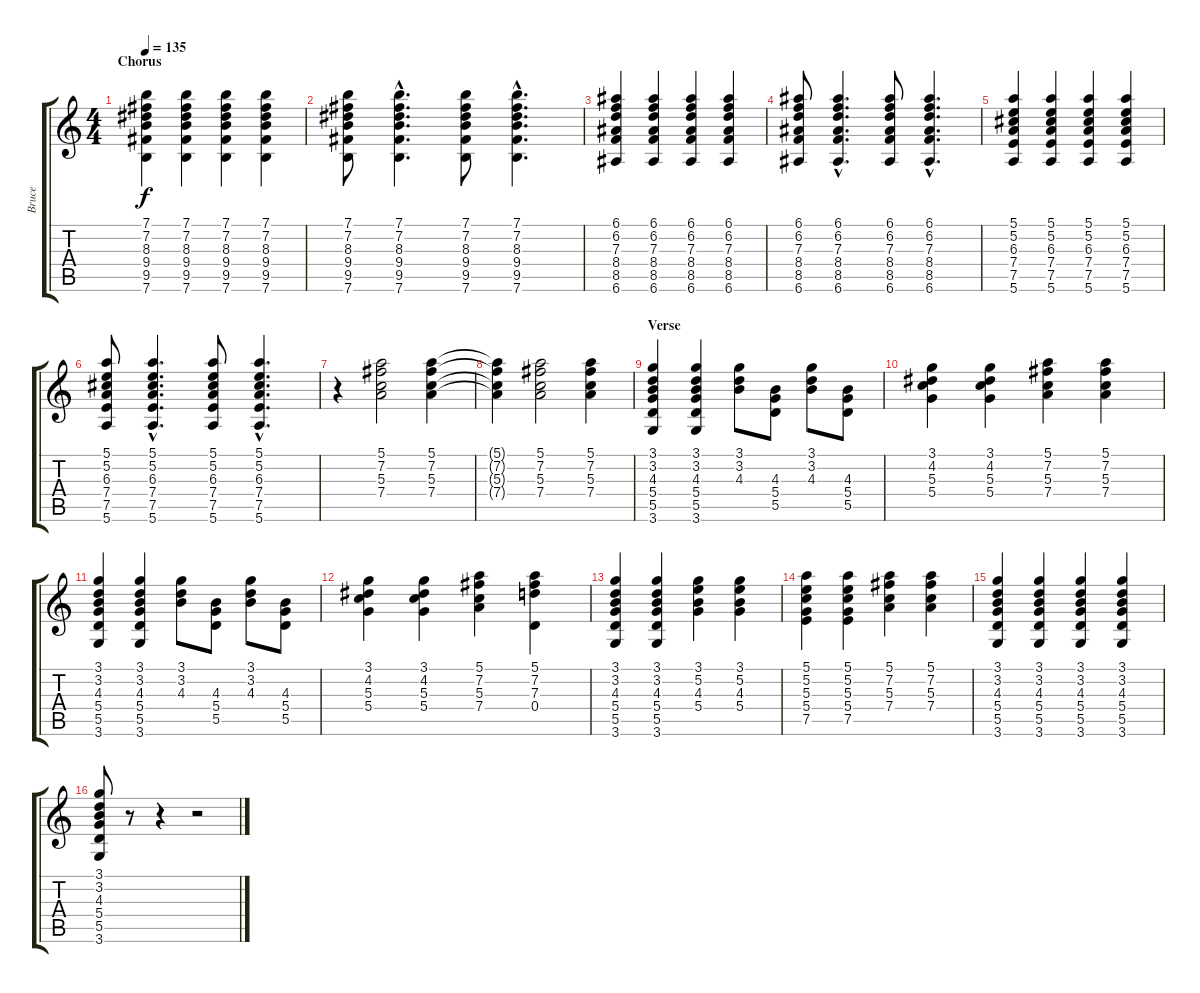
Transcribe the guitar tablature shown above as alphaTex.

\track ("Bruce" "Bruce") {instrument electricguitarjazz}
\staff {score tabs}
\tuning (E4 B3 G3 D3 A2 E2) {hide}
\ts (4 4)
\section ("" "Chorus")
\tempo 135
\clef g2
\ks c
(7.1 7.2 8.3 9.4 9.5 7.6).4{dy f} (7.1 7.2 8.3 9.4 9.5 7.6).4 (7.1 7.2 8.3 9.4 9.5 7.6).4 (7.1 7.2 8.3 9.4 9.5 7.6).4 |
(7.1 7.2 8.3 9.4 9.5 7.6).8 (7.1{hac} 7.2{hac} 8.3{hac} 9.4{hac} 9.5{hac} 7.6{hac}).4{d} (7.1 7.2 8.3 9.4 9.5 7.6).8 (7.1{hac} 7.2{hac} 8.3{hac} 9.4{hac} 9.5{hac} 7.6{hac}).4{d} |
(6.1 6.2 7.3 8.4 8.5 6.6).4 (6.1 6.2 7.3 8.4 8.5 6.6).4 (6.1 6.2 7.3 8.4 8.5 6.6).4 (6.1 6.2 7.3 8.4 8.5 6.6).4 |
(6.1 6.2 7.3 8.4 8.5 6.6).8 (6.1{hac} 6.2{hac} 7.3{hac} 8.4{hac} 8.5{hac} 6.6{hac}).4{d} (6.1 6.2 7.3 8.4 8.5 6.6).8 (6.1{hac} 6.2{hac} 7.3{hac} 8.4{hac} 8.5{hac} 6.6{hac}).4{d} |
(5.1 5.2 6.3 7.4 7.5 5.6).4 (5.1 5.2 6.3 7.4 7.5 5.6).4 (5.1 5.2 6.3 7.4 7.5 5.6).4 (5.1 5.2 6.3 7.4 7.5 5.6).4 |
(5.1 5.2 6.3 7.4 7.5 5.6).8 (5.1{hac} 5.2{hac} 6.3{hac} 7.4{hac} 7.5{hac} 5.6{hac}).4{d} (5.1 5.2 6.3 7.4 7.5 5.6).8 (5.1{hac} 5.2{hac} 6.3{hac} 7.4{hac} 7.5{hac} 5.6{hac}).4{d} |
r.4 (5.1 7.2 5.3 7.4).2 (5.1 7.2 5.3 7.4).4 |
(5.1{t} 7.2{t} 5.3{t} 7.4{t}).4 (5.1 7.2 5.3 7.4).2 (5.1 7.2 5.3 7.4).4 |
\section ("" "Verse")
(3.1 3.2 4.3 5.4 5.5 3.6).4 (3.1 3.2 4.3 5.4 5.5 3.6).4 (3.1 3.2 4.3).8 (4.3 5.4 5.5).8 (3.1 3.2 4.3).8 (4.3 5.4 5.5).8 |
(3.1 4.2 5.3 5.4).4 (3.1 4.2 5.3 5.4).4 (5.1 7.2 5.3 7.4).4 (5.1 7.2 5.3 7.4).4 |
(3.1 3.2 4.3 5.4 5.5 3.6).4 (3.1 3.2 4.3 5.4 5.5 3.6).4 (3.1 3.2 4.3).8 (4.3 5.4 5.5).8 (3.1 3.2 4.3).8 (4.3 5.4 5.5).8 |
(3.1 4.2 5.3 5.4).4 (3.1 4.2 5.3 5.4).4 (5.1 7.2 5.3 7.4).4 (5.1 7.2 7.3 0.4).4 |
(3.1 3.2 4.3 5.4 5.5 3.6).4 (3.1 3.2 4.3 5.4 5.5 3.6).4 (3.1 5.2 4.3 5.4).4 (3.1 5.2 4.3 5.4).4 |
(5.1 5.2 5.3 5.4 7.5).4 (5.1 5.2 5.3 5.4 7.5).4 (5.1 7.2 5.3 7.4).4 (5.1 7.2 5.3 7.4).4 |
(3.1 3.2 4.3 5.4 5.5 3.6).4 (3.1 3.2 4.3 5.4 5.5 3.6).4 (3.1 3.2 4.3 5.4 5.5 3.6).4 (3.1 3.2 4.3 5.4 5.5 3.6).4 |
(3.1 3.2 4.3 5.4 5.5 3.6).8 r.8 r.4 r.2
